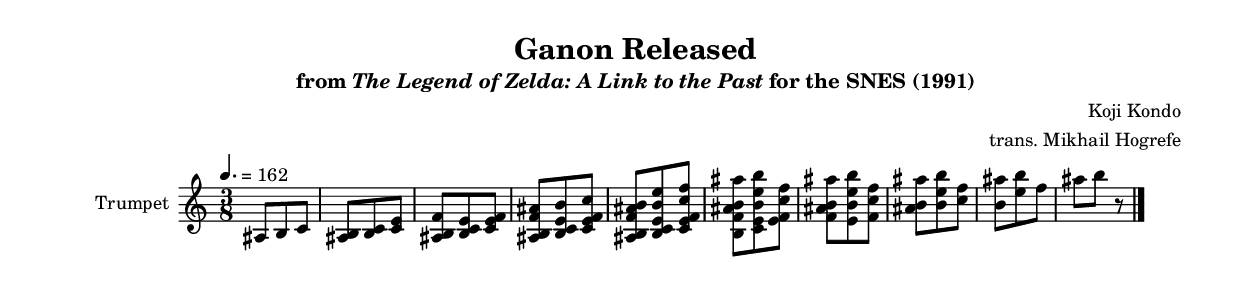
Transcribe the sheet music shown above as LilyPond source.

\version "2.24.3"
#(set-global-staff-size 16)

\paper {
  left-margin = 0.6\in
}

\book {
    \header {
        title = "Ganon Released"
        subtitle = \markup { "from" {\italic "The Legend of Zelda: A Link to the Past"} "for the SNES (1991)" }
        composer = "Koji Kondo"
        arranger = "trans. Mikhail Hogrefe"
    }

    \score {
        {
            \new Staff \relative c' {                 
                \set Staff.instrumentName = "Trumpet"
                \set Staff.shortInstrumentName = "Tpt."  
\time 3/8
\tempo 4.=162
\key a \minor
ais8 b c |
<ais b>8 <b c> <c e> |
<ais b f'>8 <b c e> <c e f> |
<ais b f' ais>8 <b c e b'> <c e f c'> |
<ais b f' ais b>8 <b c e b' e> <c e f c' f> |
<b f' ais b ais'>8 <c e b' e b'> <e f c' f> |
<f ais b ais'>8 <e b' e b'> <f c' f> |
<ais b ais'>8 <b e b'> <c f> |
<b ais'>8 <e b'> f |
ais8 b r |
\bar "|."
            }
        }
        \midi {}
        \layout {
            \context {
                \Staff
                \RemoveEmptyStaves
            }
            \context {
                \DrumStaff
                \RemoveEmptyStaves
            }
        }
    }
}
